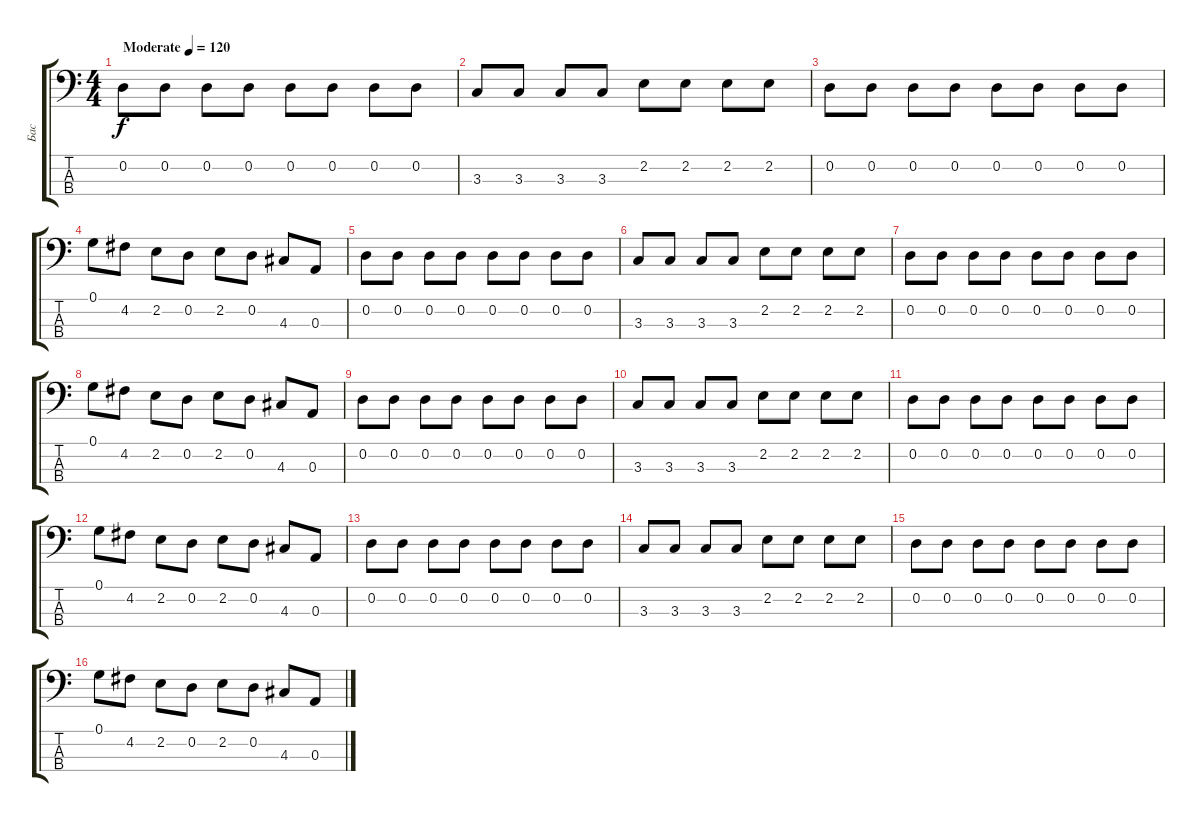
\track ("Бас" "Бас") {instrument electricbassfinger}
\staff {score tabs}
\tuning (G2 D2 A1 E1) {hide}
\ts (4 4)
\tempo (120 "Moderate")
\clef f4
\ks c
0.2.8{dy f instrument electricbassfinger} 0.2.8 0.2.8 0.2.8 0.2.8 0.2.8 0.2.8 0.2.8 |
3.3.8 3.3.8 3.3.8 3.3.8 2.2.8 2.2.8 2.2.8 2.2.8 |
0.2.8 0.2.8 0.2.8 0.2.8 0.2.8 0.2.8 0.2.8 0.2.8 |
0.1.8 4.2.8 2.2.8 0.2.8 2.2.8 0.2.8 4.3.8 0.3.8 |
0.2.8 0.2.8 0.2.8 0.2.8 0.2.8 0.2.8 0.2.8 0.2.8 |
3.3.8 3.3.8 3.3.8 3.3.8 2.2.8 2.2.8 2.2.8 2.2.8 |
0.2.8 0.2.8 0.2.8 0.2.8 0.2.8 0.2.8 0.2.8 0.2.8 |
0.1.8 4.2.8 2.2.8 0.2.8 2.2.8 0.2.8 4.3.8 0.3.8 |
0.2.8 0.2.8 0.2.8 0.2.8 0.2.8 0.2.8 0.2.8 0.2.8 |
3.3.8 3.3.8 3.3.8 3.3.8 2.2.8 2.2.8 2.2.8 2.2.8 |
0.2.8 0.2.8 0.2.8 0.2.8 0.2.8 0.2.8 0.2.8 0.2.8 |
0.1.8 4.2.8 2.2.8 0.2.8 2.2.8 0.2.8 4.3.8 0.3.8 |
0.2.8 0.2.8 0.2.8 0.2.8 0.2.8 0.2.8 0.2.8 0.2.8 |
3.3.8 3.3.8 3.3.8 3.3.8 2.2.8 2.2.8 2.2.8 2.2.8 |
0.2.8 0.2.8 0.2.8 0.2.8 0.2.8 0.2.8 0.2.8 0.2.8 |
0.1.8 4.2.8 2.2.8 0.2.8 2.2.8 0.2.8 4.3.8 0.3.8
